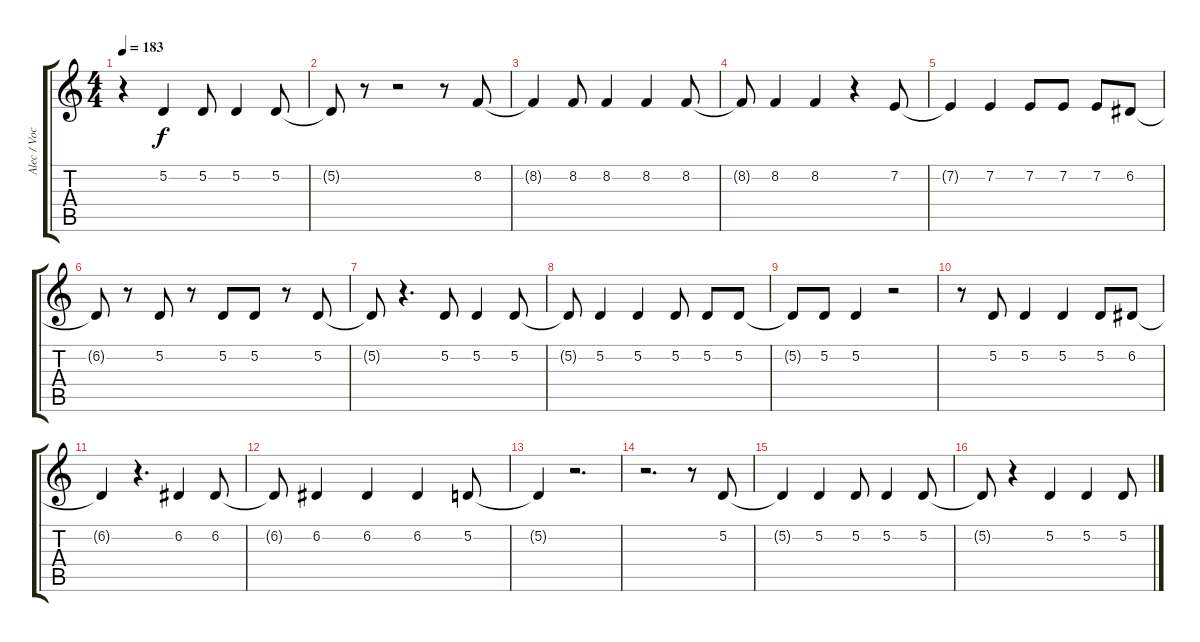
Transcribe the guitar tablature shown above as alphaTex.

\track ("Alec / Vocals" "Alec / Voc") {instrument lead1square}
\staff {score tabs}
\tuning (D4 A3 F3 C3 G2 D2) {hide}
\ts (4 4)
\tempo 183
\clef g2
\ks c
r.4{dy f} 5.2.4 5.2.8 5.2.4 5.2.8 |
5.2{t}.8 r.8 r.2 r.8 8.2.8 |
8.2{t}.4 8.2.8 8.2.4 8.2.4 8.2.8 |
8.2{t}.8 8.2.4 8.2.4 r.4 7.2.8 |
7.2{t}.4 7.2.4 7.2.8 7.2.8 7.2.8 6.2.8 |
6.2{t}.8 r.8 5.2.8 r.8 5.2.8 5.2.8 r.8 5.2.8 |
5.2{t}.8 r.4{d} 5.2.8 5.2.4 5.2.8 |
5.2{t}.8 5.2.4 5.2.4 5.2.8 5.2.8 5.2.8 |
5.2{t}.8 5.2.8 5.2.4 r.2 |
r.8 5.2.8 5.2.4 5.2.4 5.2.8 6.2.8 |
6.2{t}.4 r.4{d} 6.2.4 6.2.8 |
6.2{t}.8 6.2.4 6.2.4 6.2.4 5.2.8 |
5.2{t}.4 r.2{d} |
r.2{d} r.8 5.2.8 |
5.2{t}.4 5.2.4 5.2.8 5.2.4 5.2.8 |
5.2{t}.8 r.4 5.2.4 5.2.4 5.2.8
